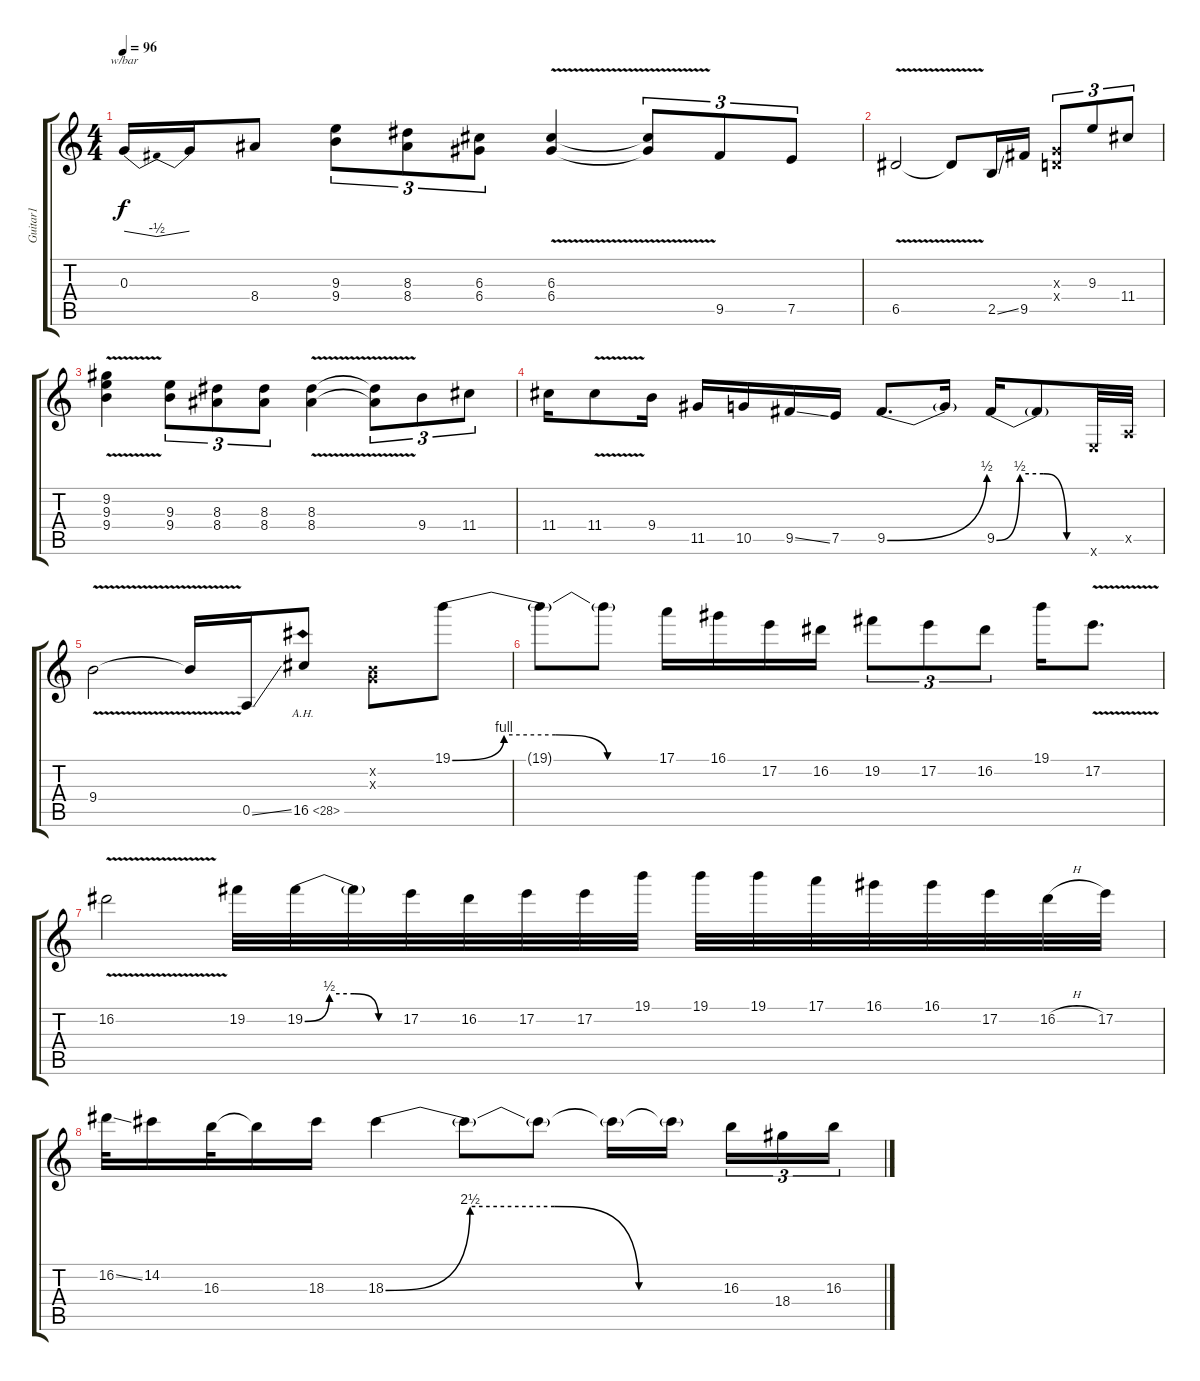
\track ("Guitar1" "Guitar1") {instrument overdrivenguitar}
\staff {score tabs}
\tuning (E4 B3 G3 D3 A2 E2) {hide}
\ts (4 4)
\tempo 96
\clef g2
\ks c
0.3.16{tbe (dip default 0 0 30 -2 60 0) dy f} 0.3{t}.16 8.4.8 (9.3 9.4).8{tu (3 2)} (8.3 8.4).8{tu (3 2)} (6.3 6.4).8{tu (3 2)} (6.3{v} 6.4{v}).4 (6.3{t} 6.4{t}).8{tu (3 2)} 9.5.8{tu (3 2)} 7.5.8{tu (3 2)} |
6.5{v}.2 6.5{t}.8 2.5{ss}.16 9.5.16 (0.3{x} 0.4{x}).8{tu (3 2)} 9.3.8{tu (3 2)} 11.4.8{tu (3 2)} |
(9.2{v} 9.3{v} 9.4{v}).4 (9.3 9.4).8{tu (3 2)} (8.3 8.4).8{tu (3 2)} (8.3 8.4).8{tu (3 2)} (8.3{v} 8.4{v}).4 (8.3{t} 8.4{t}).8{tu (3 2)} 9.4.8{tu (3 2)} 11.4.8{tu (3 2)} |
11.4.16 11.4{v}.8 9.4.16 11.5.16 10.5.16 9.5{ss}.16 7.5.16 9.5{be (bend 0 0 60 2)}.8{d} 9.5{t}.16 9.5{be (custom 0 0 15 2 30 2 45 0 60 0)}.16 9.5{t}.8 0.6{x}.32 0.5{x}.32 |
9.4{v}.2 9.4{t}.16 0.5{ss}.16 16.5{ah 12}.8 (0.2{x} 0.3{x}).8 19.1{be (custom 0 0 15 4 30 4 45 0 60 0)}.8 |
19.1{t}.8 19.1{t}.8 17.1.16 16.1.16 17.2.16 16.2.16 19.2.8{tu (3 2)} 17.2.8{tu (3 2)} 16.2.8{tu (3 2)} 19.1.16 17.2{v}.8{d} |
16.2{v}.2 19.2.32 19.2{be (custom 0 0 15 2 30 2 45 0 60 0)}.32 19.2{t}.32 17.2.32 16.2.32 17.2.32 17.2.32 19.1.32 19.1.32 19.1.32 17.1.32 16.1.32 16.1.32 17.2.32 16.2{h}.32 17.2.32 |
16.2{ss}.32 14.2.16 16.3.32 16.3{t}.16 18.3.16 18.3{be (custom 0 0 15 10 30 10 45 0 60 0)}.4 18.3{t}.8 18.3{t}.8 18.3{t}.16 18.3{t}.16{beam splitsecondary} 16.3.16{tu (3 2)} 18.4.16{tu (3 2)} 16.3.16{tu (3 2)}
